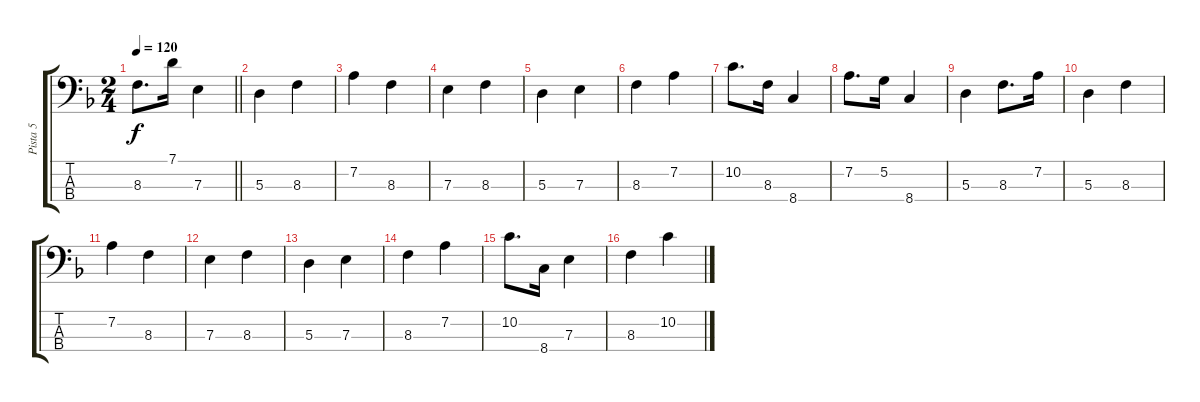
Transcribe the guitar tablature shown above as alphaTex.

\track ("Pista 5" "Pista 5") {instrument electricbassfinger}
\staff {score tabs}
\tuning (G2 D2 A1 E1) {hide}
\ts (2 4)
\tempo 120
\clef f4
\barLineRight lightlight
\ks dminor
8.3.8{d dy f} 7.1.16 7.3.4 |
5.3.4 8.3.4 |
7.2.4 8.3.4 |
7.3.4 8.3.4 |
5.3.4 7.3.4 |
8.3.4 7.2.4 |
10.2.8{d} 8.3.16 8.4.4 |
7.2.8{d} 5.2.16 8.4.4 |
5.3.4 8.3.8{d} 7.2.16 |
5.3.4 8.3.4 |
7.2.4 8.3.4 |
7.3.4 8.3.4 |
5.3.4 7.3.4 |
8.3.4 7.2.4 |
10.2.8{d} 8.4.16 7.3.4 |
8.3.4 10.2.4
